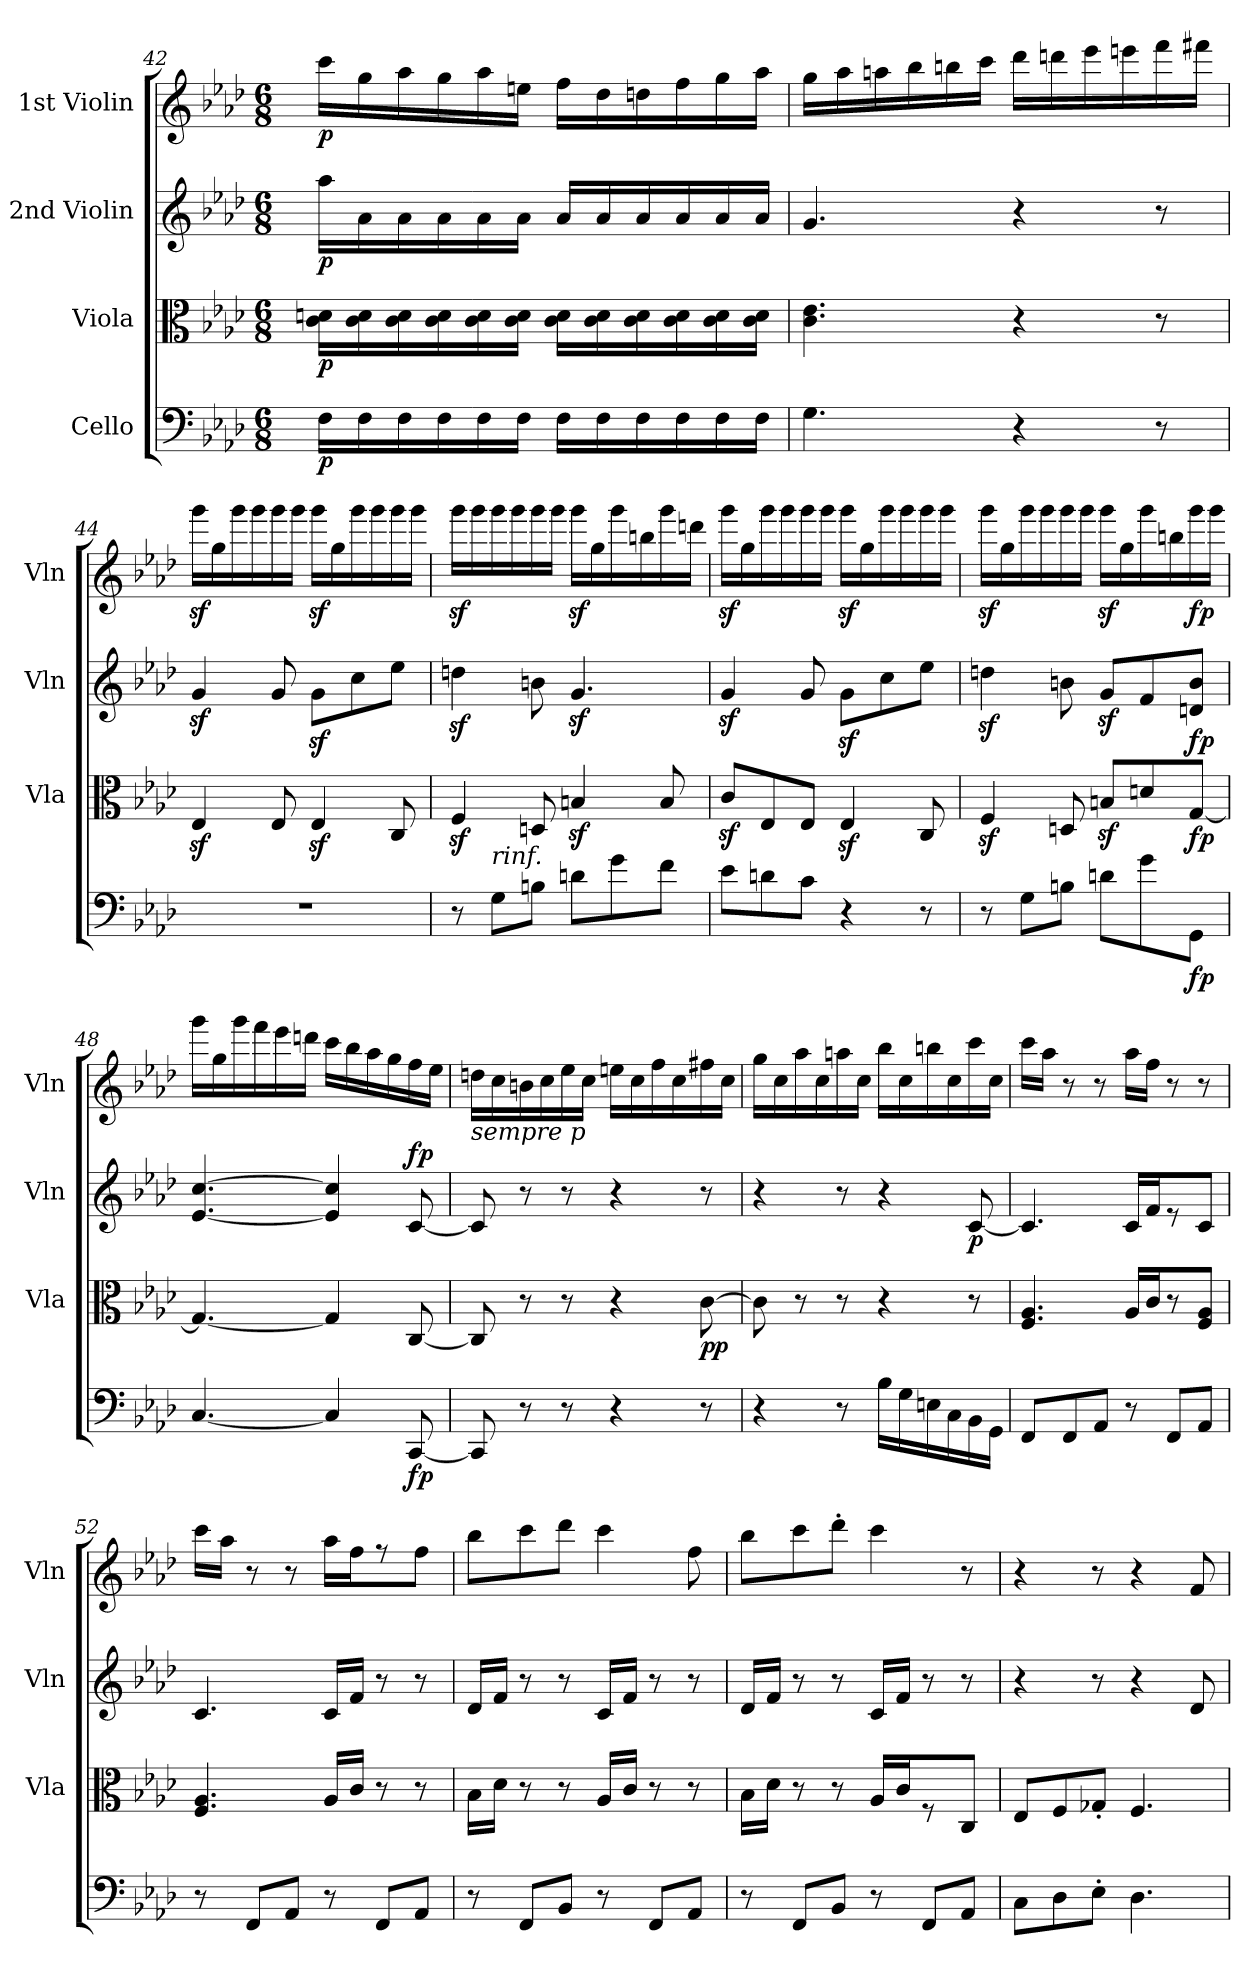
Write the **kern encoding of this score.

**kern	**dynam	**kern	**dynam	**kern	**dynam	**kern	**dynam
*part4	*part4	*part3	*part3	*part2	*part2	*part1	*part1
*staff4	*staff4	*staff3	*staff3	*staff2	*staff2	*staff1	*staff1
*I"Cello	*	*I"Viola	*	*I"2nd Violin	*	*I"1st Violin	*
*	*	*I'Vla	*	*I'Vln	*	*I'Vln	*
*clefF4	*	*clefC3	*	*clefG2	*	*clefG2	*
*k[b-e-a-d-]	*	*k[b-e-a-d-]	*	*k[b-e-a-d-]	*	*k[b-e-a-d-]	*
*M6/8	*	*M6/8	*	*M6/8	*	*M6/8	*
=42	=42	=42	=42	=42	=42	=42	=42
!	!LO:DY:b	!	!LO:DY:b	!	!LO:DY:b	!	!LO:DY:b
16F\LL	p	16c\ 16dn\LL	p	16aa-\LL	p	16ccc\LL	p
16F\	.	16c\ 16d\	.	16a-\	.	16gg\	.
16F\	.	16c\ 16d\	.	16a-\	.	16aa-\	.
16F\	.	16c\ 16d\	.	16a-\	.	16gg\	.
16F\	.	16c\ 16d\	.	16a-\	.	16aa-\	.
16F\JJ	.	16c\ 16d\JJ	.	16a-\JJ	.	16een\JJ	.
16F\LL	.	16c\ 16d\LL	.	16a-/LL	.	16ff\LL	.
16F\	.	16c\ 16d\	.	16a-/	.	16dd-\	.
16F\	.	16c\ 16d\	.	16a-/	.	16ddn\	.
16F\	.	16c\ 16d\	.	16a-/	.	16ff\	.
16F\	.	16c\ 16d\	.	16a-/	.	16gg\	.
16F\JJ	.	16c\ 16d\JJ	.	16a-/JJ	.	16aa-\JJ	.
=43	=43	=43	=43	=43	=43	=43	=43
4.G\	.	4.c\ 4.e-\	.	4.g/	.	16gg\LL	.
.	.	.	.	.	.	16aa-\	.
.	.	.	.	.	.	16aan\	.
.	.	.	.	.	.	16bb-\	.
.	.	.	.	.	.	16bbn\	.
.	.	.	.	.	.	16ccc\JJ	.
4r	.	4r	.	4r	.	16ddd-\LL	.
.	.	.	.	.	.	16dddn\	.
.	.	.	.	.	.	16eee-\	.
.	.	.	.	.	.	16eeen\	.
8r	.	8r	.	8r	.	16fff\	.
.	.	.	.	.	.	16fff#X\JJ	.
=44	=44	=44	=44	=44	=44	=44	=44
2.r	.	4E-z</	.	4gz</	.	16gggz<\LL	.
.	.	.	.	.	.	16gg\	.
.	.	.	.	.	.	16ggg\	.
.	.	.	.	.	.	16ggg\	.
.	.	8E-/	.	8g/	.	16ggg\	.
.	.	.	.	.	.	16ggg\JJ	.
.	.	4E-z</	.	8gz<\L	.	16gggz<\LL	.
.	.	.	.	.	.	16gg\	.
.	.	.	.	8cc\	.	16ggg\	.
.	.	.	.	.	.	16ggg\	.
.	.	8C/	.	8ee-\J	.	16ggg\	.
.	.	.	.	.	.	16ggg\JJ	.
=45	=45	=45	=45	=45	=45	=45	=45
8r	.	4Fz</	.	4ddnz<\	.	16gggz<\LL	.
.	.	.	.	.	.	16ggg\	.
!LO:TX:a:i:t=rinf.	!	!	!	!	!	!	!
8G\L	.	.	.	.	.	16ggg\	.
.	.	.	.	.	.	16ggg\	.
8Bn\J	.	8Dn/	.	8bn\	.	16ggg\	.
.	.	.	.	.	.	16ggg\JJ	.
8dn\L	.	4Bnz>/	.	4.gz>/	.	16gggz>\LL	.
.	.	.	.	.	.	16gg\	.
8g\	.	.	.	.	.	16ggg\	.
.	.	.	.	.	.	16bbn\	.
8f\J	.	8B/	.	.	.	16ggg\	.
.	.	.	.	.	.	16dddn\JJ	.
=46	=46	=46	=46	=46	=46	=46	=46
8e-\L	.	8cz</L	.	4gz</	.	16gggz<\LL	.
.	.	.	.	.	.	16gg\	.
8dn\	.	8E-/	.	.	.	16ggg\	.
.	.	.	.	.	.	16ggg\	.
8c\J	.	8E-/J	.	8g/	.	16ggg\	.
.	.	.	.	.	.	16ggg\JJ	.
4r	.	4E-z</	.	8gz<\L	.	16gggz<\LL	.
.	.	.	.	.	.	16gg\	.
.	.	.	.	8cc\	.	16ggg\	.
.	.	.	.	.	.	16ggg\	.
8r	.	8C/	.	8ee-\J	.	16ggg\	.
.	.	.	.	.	.	16ggg\JJ	.
=47	=47	=47	=47	=47	=47	=47	=47
8r	.	4Fz</	.	4ddnz<\	.	16gggz<\LL	.
.	.	.	.	.	.	16gg\	.
8G\L	.	.	.	.	.	16ggg\	.
.	.	.	.	.	.	16ggg\	.
8Bn\J	.	8Dn/	.	8bn\	.	16ggg\	.
.	.	.	.	.	.	16ggg\JJ	.
8dn\L	.	8Bnz</L	.	8gz</L	.	16gggz<\LL	.
.	.	.	.	.	.	16gg\	.
8g\	.	8dn/	.	8f/	.	16ggg\	.
.	.	.	.	.	.	16bbn\	.
!	!LO:DY:b	!	!LO:DY:b	!	!LO:DY:b	!	!LO:DY:b
8GG\J	fp	[8G/J	fp	8dn/ 8b/J	fp	16ggg\	fp
.	.	.	.	.	.	16ggg\JJ	.
=48	=48	=48	=48	=48	=48	=48	=48
[4.C/	.	4.G/_	.	[4.e-/ [4.cc/	.	16ggg\LL	.
.	.	.	.	.	.	16gg\	.
.	.	.	.	.	.	16ggg\	.
.	.	.	.	.	.	16fff\	.
.	.	.	.	.	.	16eee-\	.
.	.	.	.	.	.	16dddn\JJ	.
4C/]	.	4G/]	.	4e-/] 4cc/]	.	16ccc\LL	.
.	.	.	.	.	.	16bb-\	.
.	.	.	.	.	.	16aa-\	.
.	.	.	.	.	.	16gg\	.
!	!LO:DY:b	!	!LO:DY:b	!	!	!	!
!	!	!	!LO:DY:n=1:a	!	!LO:DY:a	!	!
[8CC/	fp	[8C/	fp fp	[8c/	fp	16ff\	.
.	.	.	.	.	.	16ee-\JJ	.
=49	=49	=49	=49	=49	=49	=49	=49
!	!	!	!	!	!	!LO:TX:b:i:t=sempre p	!
8CC/]	.	8C/]	.	8c/]	.	16ddn\LL	.
.	.	.	.	.	.	16cc\	.
8r	.	8r	.	8r	.	16bn\	.
.	.	.	.	.	.	16cc\	.
8r	.	8r	.	8r	.	16ee-\	.
.	.	.	.	.	.	16cc\JJ	.
4r	.	4r	.	4r	.	16een\LL	.
.	.	.	.	.	.	16cc\	.
.	.	.	.	.	.	16ff\	.
.	.	.	.	.	.	16cc\	.
!	!	!	!LO:DY:b	!	!	!	!
8r	.	[8c\	pp	8r	.	16ff#X\	.
.	.	.	.	.	.	16cc\JJ	.
=50	=50	=50	=50	=50	=50	=50	=50
4r	.	8c\]	.	4r	.	16gg\LL	.
.	.	.	.	.	.	16cc\	.
.	.	8r	.	.	.	16aa-\	.
.	.	.	.	.	.	16cc\	.
8r	.	8r	.	8r	.	16aan\	.
.	.	.	.	.	.	16cc\JJ	.
16B-\LL	.	4r	.	4r	.	16bb-\LL	.
16G\	.	.	.	.	.	16cc\	.
16En\	.	.	.	.	.	16bbn\	.
16C\	.	.	.	.	.	16cc\	.
!	!	!	!	!	!LO:DY:b	!	!
16BB-\	.	8r	.	[8c/	p	16ccc\	.
16GG\JJ	.	.	.	.	.	16cc\JJ	.
=51	=51	=51	=51	=51	=51	=51	=51
8FF/L	.	4.F/ 4.A-/	.	4.c/]	.	16ccc\LL	.
.	.	.	.	.	.	16aa-\JJ	.
8FF/	.	.	.	.	.	8r	.
8AA-/J	.	.	.	.	.	8r	.
8r	.	16A-/LL	.	16c/LL	.	16aa-\LL	.
.	.	16c/J	.	16f/J	.	16ff\JJ	.
8FF/L	.	8r	.	8r	.	8r	.
8AA-/J	.	8F/ 8A-/J	.	8c/J	.	8r	.
=52	=52	=52	=52	=52	=52	=52	=52
8r	.	4.F/ 4.A-/	.	4.c/	.	16ccc\LL	.
.	.	.	.	.	.	16aa-\JJ	.
8FF/L	.	.	.	.	.	8r	.
8AA-/J	.	.	.	.	.	8r	.
8r	.	16A-/LL	.	16c/LL	.	16aa-\LL	.
.	.	16c/JJ	.	16f/JJ	.	16ff\J	.
8FF/L	.	8r	.	8r	.	8r	.
8AA-/J	.	8r	.	8r	.	8ff\J	.
=53	=53	=53	=53	=53	=53	=53	=53
8r	.	16B-\LL	.	16d-/LL	.	8bb-\L	.
.	.	16d-\JJ	.	16f/JJ	.	.	.
8FF/L	.	8r	.	8r	.	8ccc\	.
8BB-/J	.	8r	.	8r	.	8ddd-\J	.
8r	.	16A-/LL	.	16c/LL	.	4ccc\	.
.	.	16c/JJ	.	16f/JJ	.	.	.
8FF/L	.	8r	.	8r	.	.	.
8AA-/J	.	8r	.	8r	.	8ff\	.
=54	=54	=54	=54	=54	=54	=54	=54
8r	.	16B-\LL	.	16d-/LL	.	8bb-\L	.
.	.	16d-\JJ	.	16f/JJ	.	.	.
8FF/L	.	8r	.	8r	.	8ccc\	.
8BB-/J	.	8r	.	8r	.	8ddd-'\J	.
8r	.	16A-/LL	.	16c/LL	.	4ccc\	.
.	.	16c/J	.	16f/JJ	.	.	.
8FF/L	.	8r	.	8r	.	.	.
8AA-/J	.	8C/J	.	8r	.	8r	.
=55	=55	=55	=55	=55	=55	=55	=55
8C\L	.	8E-/L	.	4r	.	4r	.
8D-\	.	8F/	.	.	.	.	.
8E-'\J	.	8G-X'/J	.	8r	.	8r	.
4.D-\	.	4.F/	.	4r	.	4r	.
.	.	.	.	8d-/	.	8f/	.
=	=	=	=	=	=	=	=
*-	*-	*-	*-	*-	*-	*-	*-
